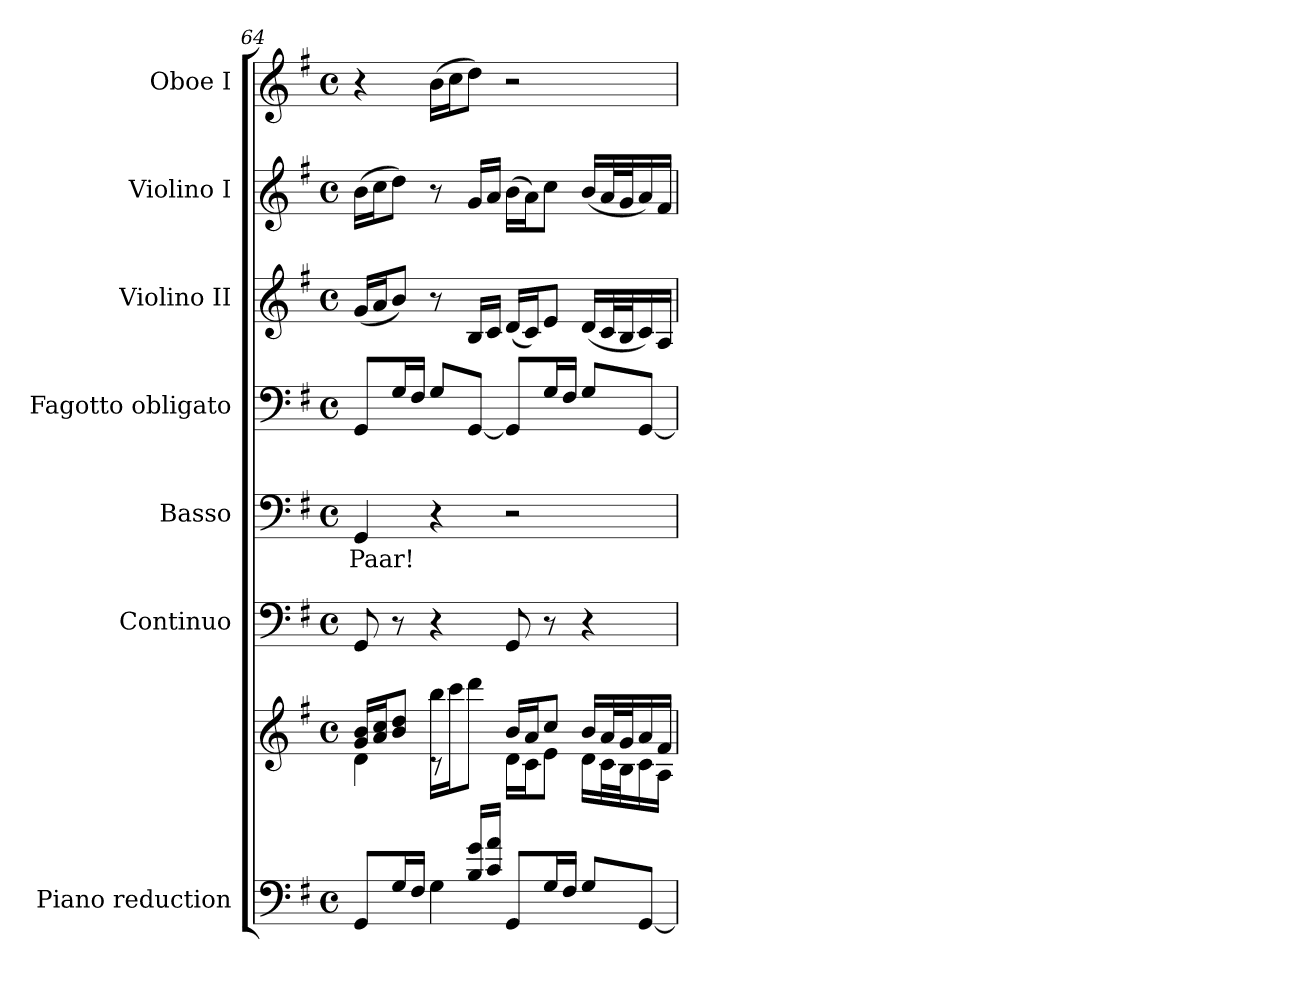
**kern	**kern	**kern	**kern	**text	**kern	**kern	**kern	**kern
*part7	*part7	*part6	*part5	*part5	*part4	*part3	*part2	*part1
*staff8	*staff7	*staff6	*staff5	*staff5	*staff4	*staff3	*staff2	*staff1
*I"Piano reduction	*	*I"Continuo	*I"Basso	*	*I"Fagotto obligato	*I"Violino II	*I"Violino I	*I"Oboe I
*I'Pno	*	*	*	*	*	*I'Vln	*I'Vln	*I'Ob
!!LO:LB:g=z
*clefF4	*clefG2	*clefF4	*clefF4	*	*clefF4	*clefG2	*clefG2	*clefG2
*k[f#]	*k[f#]	*k[f#]	*k[f#]	*	*k[f#]	*k[f#]	*k[f#]	*k[f#]
*M4/4	*M4/4	*M4/4	*M4/4	*	*M4/4	*M4/4	*M4/4	*M4/4
*met(c)	*met(c)	*met(c)	*met(c)	*	*met(c)	*met(c)	*met(c)	*met(c)
=64	=64	=64	=64	=64	=64	=64	=64	=64
*^	*^	*	*	*	*	*	*	*
!	!	!	!	!	!	!LO:LY:b	!	!	!	!
4.ryy	8GG/L	16g/ 16b/LL	4d\	8GG/	4GG/	Paar!	8GG/L	(16g/LL	(16b\LL	4r
.	.	16a/ 16cc/J	.	.	.	.	.	16a/J	16cc\J	.
.	16G/L	8b/ 8dd/J	.	8r	.	.	16G/L	8b/J)	8dd\J)	.
.	16F#/JJ	.	.	.	.	.	16F#/JJ	.	.	.
.	4G\	16bb\LL	8r	4r	4r	.	8G/L	8r	8r	(16b\LL
.	.	16ccc\J	.	.	.	.	.	.	.	16cc\J
16B/ 16g/LL	.	8ddd\J	8ryy	.	.	.	[8GG/J	16B/LL	16g/LL	8dd\J)
16c/ 16a/JJ	.	.	.	.	.	.	.	16c/JJ	16a/JJ	.
2ryy	8GG/L	16b/LL	16d\LL	8GG/	2r	.	8GG/L]	(16d/LL	(16b\LL	2r
.	.	16a/J	16c\J	.	.	.	.	16c/J)	16a\J)	.
.	16G/L	8cc/J	8e\J	8r	.	.	16G/L	8e/J	8cc\J	.
.	16F#/JJ	.	.	.	.	.	16F#/JJ	.	.	.
.	8G/L	16b/LL	16d\LL	4r	.	.	8G/L	(16d/LL	(16b/LL	.
.	.	32a/L	32c\L	.	.	.	.	32c/L	32a/L	.
.	.	32g/J	32B\J	.	.	.	.	32B/J	32g/J	.
.	[<8GG/J	16a/	16c\	.	.	.	[8GG/J	16c/)	16a/)	.
.	.	16f#/JJ	16A\JJ	.	.	.	.	16A/JJ	16f#/JJ	.
*v	*v	*	*	*	*	*	*	*	*	*
*	*v	*v	*	*	*	*	*	*	*
=	=	=	=	=	=	=	=	=
*-	*-	*-	*-	*-	*-	*-	*-	*-
